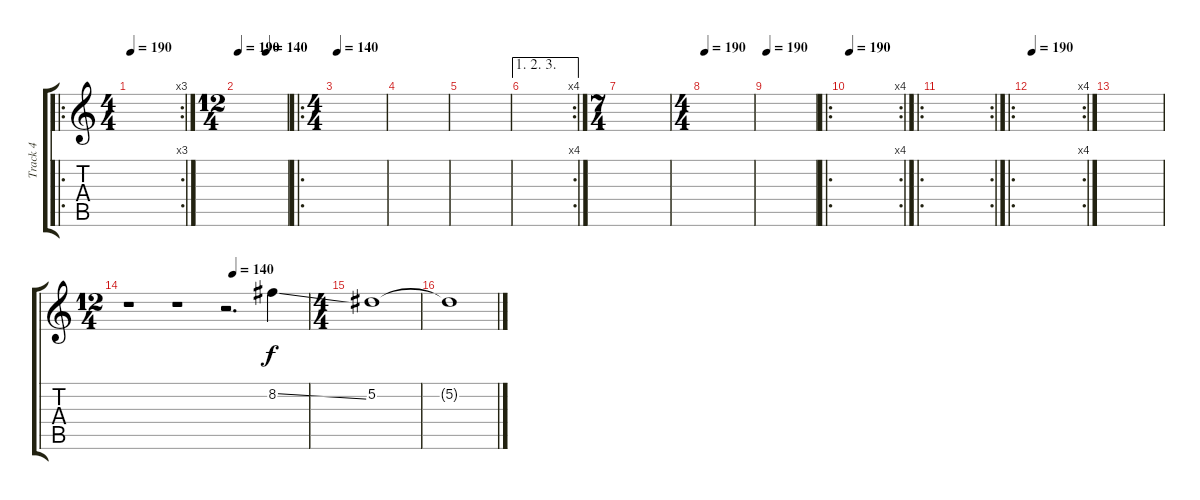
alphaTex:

\track ("Track 4" "Track 4") {instrument distortionguitar}
\staff {score tabs}
\tuning (Eb4 Bb3 Gb3 Db3 Ab2 Eb2) {hide}
\ro
\rc 3
\ts (4 4)
\tempo 190
\clef g2
\ks c
|
\ts (12 4)
\tempo 190
\tempo (140 0.5833333333333334)
|
\ro
\ts (4 4)
\tempo 140
|
|
|
\ae (1 2 3)
\rc 4
|
\ts (7 4)
|
\ts (4 4)
\tempo 190
|
\tempo 190
|
\ro
\rc 4
\tempo 190
|
\ro
\rc 2
|
\ro
\rc 4
\tempo 190
|
|
\ts (12 4)
\tempo (140 0.5833333333333334)
r.1 r.1 r.2{d} 8.2{ss}.4 |
\ts (4 4)
5.2.1 |
5.2{t}.1
